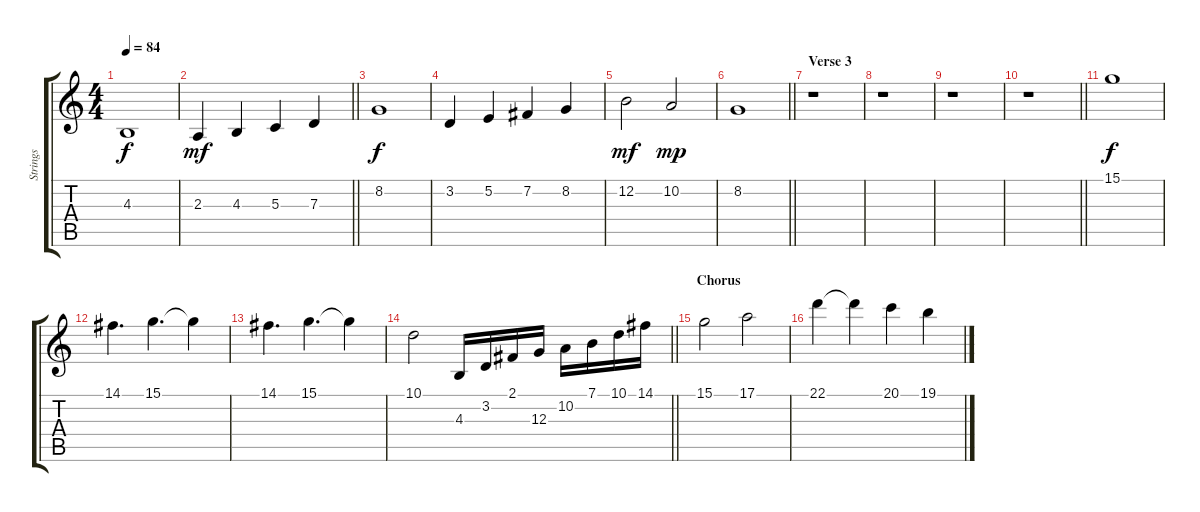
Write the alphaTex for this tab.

\track ("Strings" "Strings") {instrument stringensemble1}
\staff {score tabs}
\tuning (E4 B3 G3 D3 A2 E2) {hide}
\ts (4 4)
\tempo 84
\clef g2
\ks c
4.3.1{dy f} |
\barLineRight lightlight
2.3.4{dy mf} 4.3.4 5.3.4 7.3.4 |
8.2.1{dy f} |
3.2.4 5.2.4 7.2.4 8.2.4 |
12.2.2{dy mf} 10.2.2{dy mp} |
\barLineRight lightlight
8.2.1 |
\section ("" "Verse 3")
r.1 |
r.1 |
r.1 |
\barLineRight lightlight
r.1 |
15.1.1{dy f} |
14.1.4{d} 15.1.4{d} 15.1{t}.4 |
14.1.4{d} 15.1.4{d} 15.1{t}.4 |
\barLineRight lightlight
10.1.2 4.3.16 3.2.16 2.1.16 12.3.16 10.2.16 7.1.16 10.1.16 14.1.16 |
\section ("" "Chorus")
15.1.2 17.1.2 |
22.1.4 22.1{t}.4 20.1.4 19.1.4
